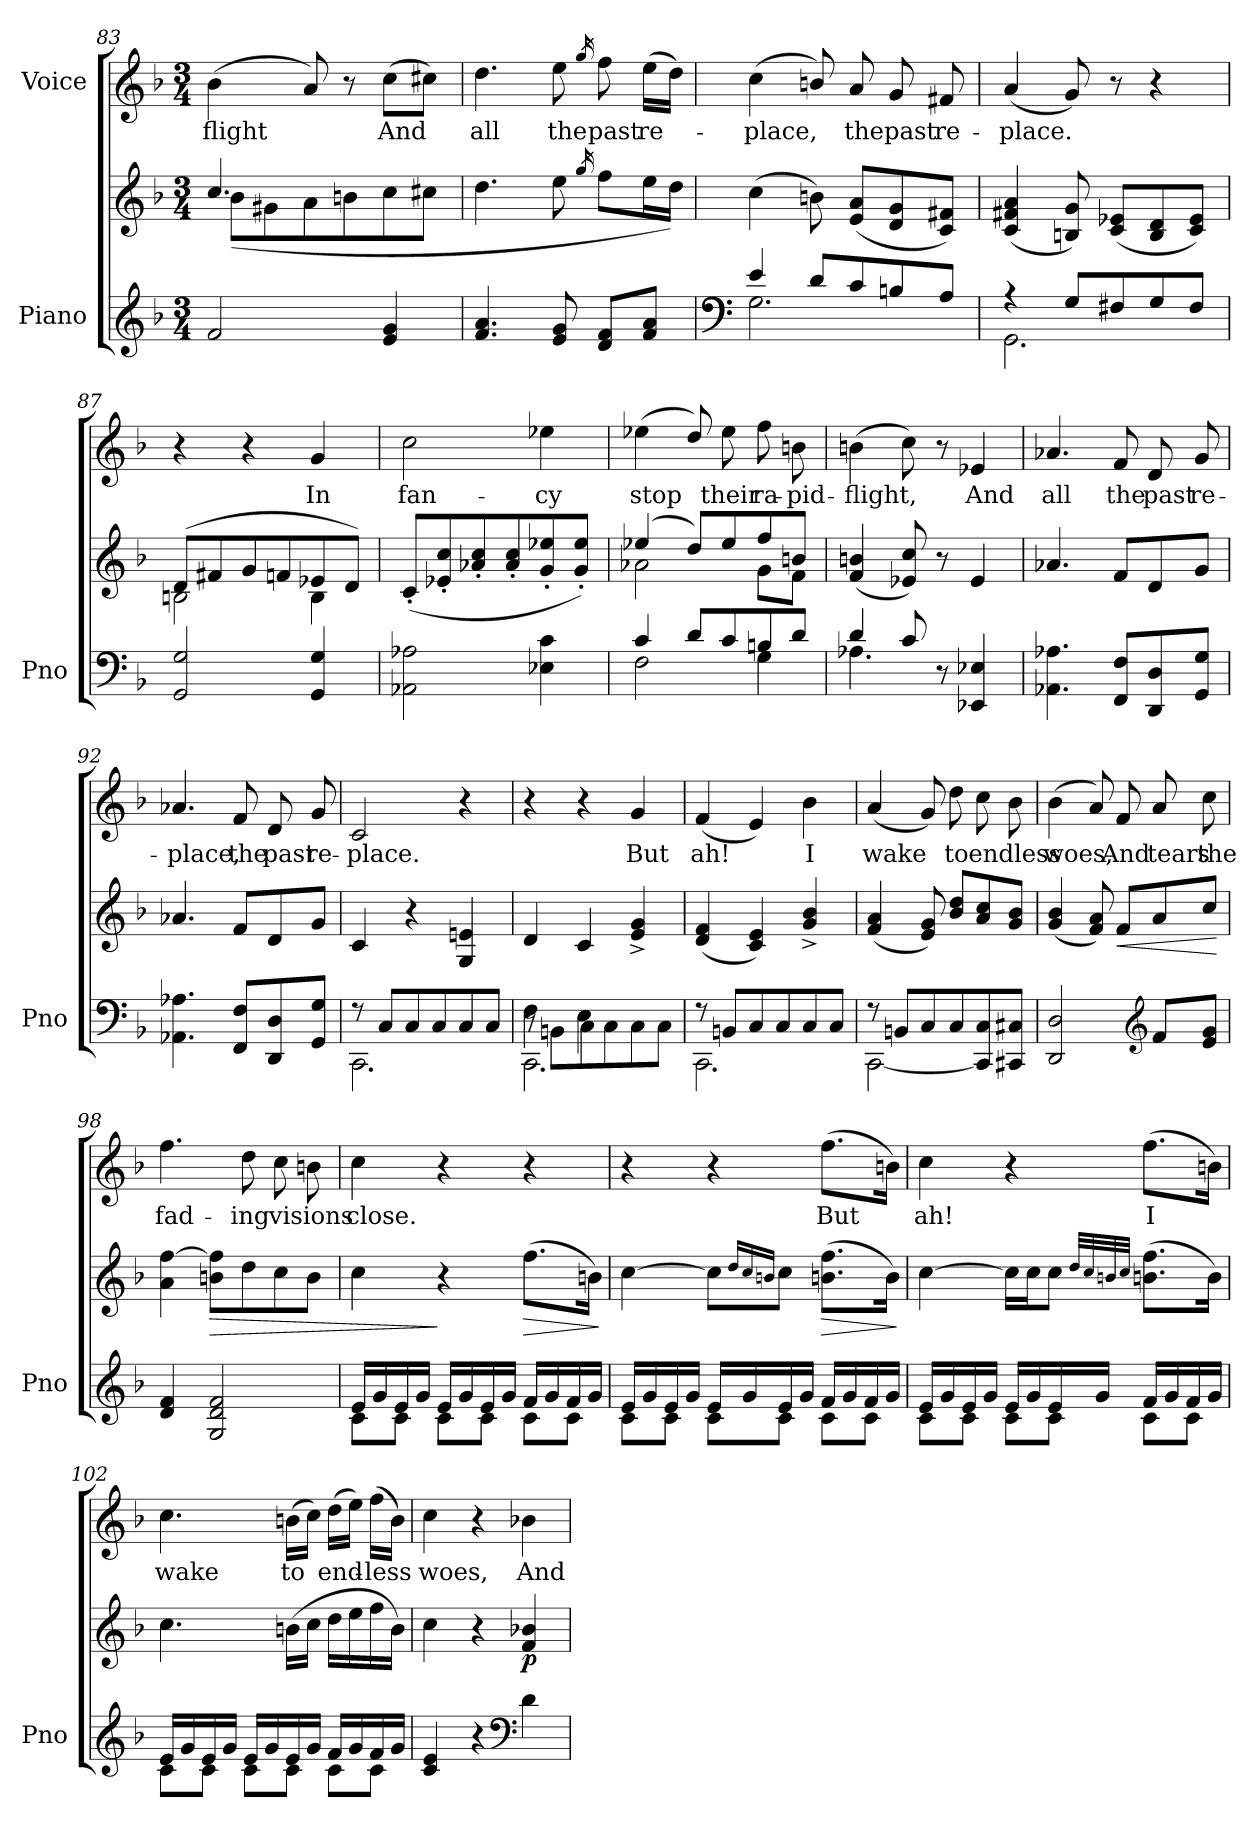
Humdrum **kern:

**kern	**kern	**dynam	**kern	**text
*part2	*part2	*part2	*part1	*part1
*staff3	*staff2	*staff2/3	*staff1	*staff1
*I"Piano	*	*	*I"Voice	*
*I'Pno	*	*	*	*
*clefG2	*clefG2	*	*clefG2	*
*k[b-]	*k[b-]	*	*k[b-]	*
*M3/4	*M3/4	*	*M3/4	*
=83	=83	=83	=83	=83
*	*^	*	*	*
2f/	4.cc/	(>8b-\L	.	(4b-\	-flight
.	.	8g#X\	.	.	.
.	.	8a\	.	8a/)	.
.	8ryy	8bn\	.	8r	.
4e/ 4g/	8ryy	8cc\	.	(8cc\L	And
.	8ryy	8cc#X\J	.	8cc#X\J)	.
*	*v	*v	*	*	*
=84	=84	=84	=84	=84
4.f/ 4.a/	4.dd\	.	4.dd\	all
8e/ 8g/	8ee\	.	8ee\	the
.	16qgg/	.	16qgg/	.
8d/ 8f/L	8ff\L	.	8ff\	past
8f/ 8a/J	16ee\L	.	(16ee\LL	re-
.	16dd\JJ)	.	16dd\JJ)	.
=85	=85	=85	=85	=85
*clefF4	*	*	*	*
*^	*	*	*	*
4e/	2.G\	(4cc\	.	(4cc\	-place,
8d/L	.	8bn\)	.	8bn/)	.
8c/	.	(8e/ 8a/L	.	8a/	the
8Bn/	.	8d/ 8g/	.	8g/	past
8A/J	.	8c/ 8f#X/J)	.	8f#X/	re-
=86	=86	=86	=86	=86	=86
4r	2.GG\	(4c/ 4f#X/ 4a/	.	(4a/	-place.
8G/L	.	8Bn/ 8g/)	.	8g/)	.
8F#X/	.	(8c/ 8e-X/L	.	8r	.
8G/	.	8B/ 8d/	.	4r	.
8F#/J	.	8c/ 8e-/J)	.	.	.
*v	*v	*	*	*	*
=87	=87	=87	=87	=87
*	*^	*	*	*
2GG/ 2G/	(8d/L	2Bn\	.	4r	.
.	8f#X/	.	.	.	.
.	8g/	.	.	4r	.
.	8fn/	.	.	.	.
4GG/ 4G/	8e-X/	4B\	.	4g/	In
.	8d/J)	.	.	.	.
*	*v	*v	*	*	*
=88	=88	=88	=88	=88
2AA-X\ 2A-X\	(8c'/L	.	2cc\	fan-
.	8e-X/' 8cc/'	.	.	.
.	8a-X/' 8cc/'	.	.	.
.	8a-/' 8cc/'	.	.	.
4E-X\ 4c\	8g/' 8ee-X/'	.	4ee-X\	-cy
.	8g/' 8ee-/'J)	.	.	.
=89	=89	=89	=89	=89
*^	*^	*	*	*
4c/	2F\	(4ee-X/	2a-X\	.	(4ee-X\	stop
8d/L	.	8dd/L)	.	.	8dd/)	.
8c/	.	8ee-/	.	.	8ee-\	their
8Bn/	4G\	8ff/	8g\L	.	8ff\	ra-
8d/J	.	8bn/J	8f\J	.	8bnj\	-pid-
*	*	*v	*v	*	*	*
=90	=90	=90	=90	=90	=90
4d/	4.A-X\	(4f/ 4bn/	.	(4bn\	flight,
8c/	.	8e-X/ 8cc/)	.	8cc\)	.
8r	4.ryy	8r	.	8r	.
4EE-X/ 4E-X/	.	4e-/	.	4e-X/	And
*v	*v	*	*	*	*
=91	=91	=91	=91	=91
4.AA-X\ 4.A-X\	4.a-X/	.	4.a-X/	all
8FF/ 8F/L	8f/L	.	8f/	the
8DD/ 8D/	8d/	.	8d/	past
8GG/ 8G/J	8g/J	.	8g/	re-
=92	=92	=92	=92	=92
4.AA-X\ 4.A-X\	4.a-X/	.	4.a-X/	-place,
8FF/ 8F/L	8f/L	.	8f/	the
8DD/ 8D/	8d/	.	8d/	past
8GG/ 8G/J	8g/J	.	8g/	re-
=93	=93	=93	=93	=93
*^	*	*	*	*
8r	2.CC\	4c/	.	2c/	-place.
8C/L	.	.	.	.	.
8C/	.	4r	.	.	.
8C/	.	.	.	.	.
8C/	.	4G/ 4en/	.	4r	.
8C/J	.	.	.	.	.
=94	=94	=94	=94	=94	=94
*	*^	*	*	*	*
4F\	8r	2.CC\	4d/	.	4r	.
.	8BBn\L	.	.	.	.	.
4E\	8C\	.	4c/	.	4r	.
.	8C\	.	.	.	.	.
4ryy	8C\	.	4e/^ 4g/^	.	4g/	But
.	8C\J	.	.	.	.	.
*	*v	*v	*	*	*	*
=95	=95	=95	=95	=95	=95
8r	2.CC\	(4d/ 4f/	.	(4f/	ah!
8BBn/L	.	.	.	.	.
8C/	.	4c/ 4e/)	.	4e/)	.
8C/	.	.	.	.	.
8C/	.	4g/^ 4b-/^	.	4b-\	I
8C/J	.	.	.	.	.
=96	=96	=96	=96	=96	=96
8r	[2CC\	(4f/ 4a/	.	(4a/	wake
8BBn/L	.	.	.	.	.
8C/	.	8e/ 8g/)	.	8g/)	.
8C/	.	8b-/ 8dd/L	.	8dd\	to
8CC/] 8C/	4ryy	8a/ 8cc/	.	8cc\	endless
8CC#X/ 8C#X/J	.	8g/ 8b-/J	.	8b-\	.
*v	*v	*	*	*	*
=97	=97	=97	=97	=97
2DD/ 2D/	(4g/ 4b-/	.	(4b-\	woes,
.	8f/ 8a/)	.	8a/)	.
!	!	!LO:HP:b	!	!
.	8f/L	<	8f/	And
*clefG2	*	*	*	*
8f/L	8a/	.	8a/	tears
8e/ 8g/J	8cc/J	.	8cc\	the
.	.	[	.	.
=98	=98	=98	=98	=98
4d/ 4f/	4a\ [4ff\	.	4.ff\	-fad-
!	!	!LO:HP:b	!	!
2G/ 2d/ 2f/	8bn\ 8ff\]L	>	.	.
.	8dd\	.	8dd\	-ing
.	8cc\	.	8cc\	visions
.	8b\J	.	8bn\	.
=99	=99	=99	=99	=99
*^	*	*	*	*
16e/LL	8c\L	4cc\	.	4cc\	close.
16g/	.	.	.	.	.
16e/	8c\J	.	.	.	.
16g/JJ	.	.	.	.	.
16e/LL	8c\L	4r	]	4r	.
16g/	.	.	.	.	.
16e/	8c\J	.	.	.	.
16g/JJ	.	.	.	.	.
!	!	!	!LO:HP:b	!	!
16f/LL	8c\L	(8.ff\L	>	4r	.
16g/	.	.	.	.	.
16f/	8c\J	.	.	.	.
16g/JJ	.	16bn\Jk)	.	.	.
*v	*v	*	*	*	*
.	.	]	.	.
=100	=100	=100	=100	=100
*^	*	*	*	*
16e/LL	8c\L	[4cc\	.	4r	.
16g/	.	.	.	.	.
16e/	8c\J	.	.	.	.
16g/JJ	.	.	.	.	.
16e/LL	8c\L	8cc\L]	.	4r	.
16g/	.	.	.	.	.
.	.	16qdd/LL	.	.	.
.	.	16qcc/	.	.	.
.	.	16qbn/JJ	.	.	.
16e/	8c\J	8cc\J	.	.	.
16g/JJ	.	.	.	.	.
!	!	!	!LO:HP:b	!	!
16f/LL	8c\L	(8.bn\ 8.ff\L	>	(8.ff\L	But
16g/	.	.	.	.	.
16f/	8c\J	.	.	.	.
16g/JJ	.	16b\Jk)	.	16bn\Jk)	.
*v	*v	*	*	*	*
.	.	]	.	.
=101	=101	=101	=101	=101
*^	*	*	*	*
16e/LL	8c\L	[4cc\	.	4cc\	ah!
16g/	.	.	.	.	.
16e/	8c\J	.	.	.	.
16g/JJ	.	.	.	.	.
16e/LL	8c\L	16cc\LL]	.	4r	.
16g/	.	16cc\J	.	.	.
16e/	8c\J	8cc\J	.	.	.
16g/JJ	.	.	.	.	.
.	.	32qdd/LLL	.	.	.
.	.	32qcc/	.	.	.
.	.	32qbn/	.	.	.
.	.	32qcc/JJJ	.	.	.
16f/LL	8c\L	(8.bn\ 8.ff\L	.	(8.ff\L	I
16g/	.	.	.	.	.
16f/	8c\J	.	.	.	.
16g/JJ	.	16b\Jk)	.	16bn\Jk)	.
=102	=102	=102	=102	=102	=102
16e/LL	8c\L	4.cc\	.	4.cc\	wake
16g/	.	.	.	.	.
16e/	8c\J	.	.	.	.
16g/JJ	.	.	.	.	.
16e/LL	8c\L	.	.	.	.
16g/	.	.	.	.	.
16e/	8c\J	(16bn\LL	.	(16bn\LL	to
16g/JJ	.	16cc\JJ	.	16cc\JJ)	.
16f/LL	8c\L	16dd\LL	.	(16dd\LL	end-
16g/	.	16ee\	.	16ee\JJ)	.
16f/	8c\J	16ff\	.	(16ff\LL	-less
16g/JJ	.	16b\JJ)	.	16b\JJ)	.
*v	*v	*	*	*	*
=103	=103	=103	=103	=103
4c/ 4e/	4cc\	.	4cc\	woes,
4r	4r	.	4r	.
*clefF4	*	*	*	*
!	!	!LO:DY:b	!	!
4d\	4f/ 4b-X/	p	4b-X\	And
=	=	=	=	=
*-	*-	*-	*-	*-
